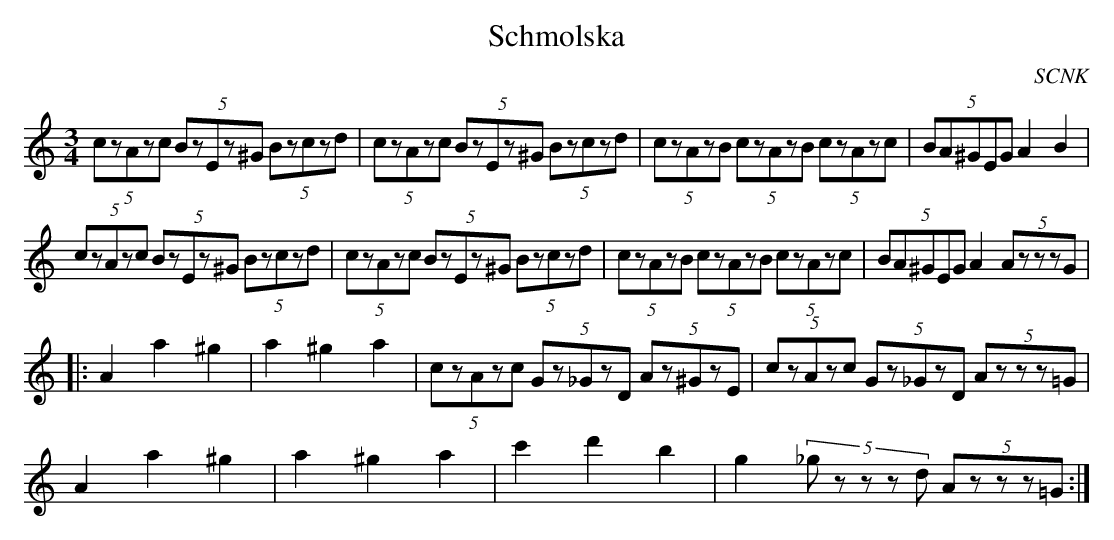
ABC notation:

X:1
T:Schmolska
O:SCNK
M:3/4
L:1/8
K:Am
(5:2 czAzc (5:2BzEz^G (5:2Bzczd| (5:2 czAzc (5:2BzEz^G (5:2Bzczd|(5:2czAzB (5:2czAzB (5:2czAzc| (5:2BA^GEG  A2 B2|
 (5:2 czAzc (5:2BzEz^G (5:2Bzczd| (5:2 czAzc (5:2BzEz^G (5:2Bzczd|(5:2czAzB (5:2czAzB (5:2czAzc| (5:2BA^GEG  A2 (5:2 AzzzG|
|:A2 a2 ^g2|a2 ^g2 a2| (5:2 czAzc (5:2Gz_GzD (5:2Az^GzE | (5:2 czAzc (5:2Gz_GzD (5:2 Azzz=G|
A2 a2 ^g2|a2 ^g2 a2| c'2 d'2 b2  | g2 (5:2_g zzzd (5:2 Azzz=G :|
